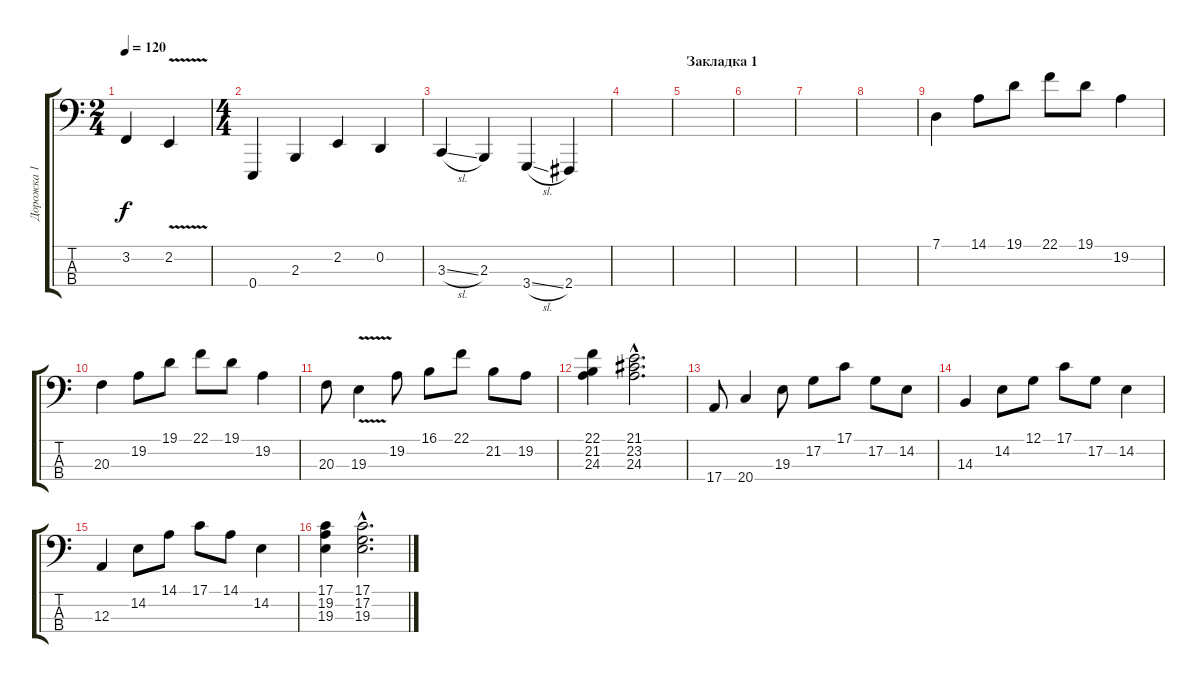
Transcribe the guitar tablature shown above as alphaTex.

\track ("Дорожка 1" "Дорожка 1") {instrument lead2sawtooth}
\staff {score tabs}
\tuning (G2 D2 A1 E1) {hide}
\ts (2 4)
\tempo 120
\clef f4
\ks c
3.2.4{dy f} 2.2{v}.4 |
\ts (4 4)
0.4.4 2.3.4 2.2.4 0.2.4 |
3.3{sl}.4 2.3.4 3.4{sl}.4 2.4.4 |
|
\section ("" "Закладка 1")
|
|
|
|
7.1.4 14.1.8 19.1.8 22.1.8 19.1.8 19.2.4 |
20.3.4 19.2.8 19.1.8 22.1.8 19.1.8 19.2.4 |
20.3.8 19.3{v}.4 19.2.8 16.1.8 22.1.8 21.2.8 19.2.8 |
(22.1 21.2 24.3).4 (21.1{hac} 23.2{hac} 24.3{hac}).2{d} |
17.4.8 20.4.4 19.3.8 17.2.8 17.1.8 17.2.8 14.2.8 |
14.3.4 14.2.8 12.1.8 17.1.8 17.2.8 14.2.4 |
12.3.4 14.2.8 14.1.8 17.1.8 14.1.8 14.2.4 |
(17.1 19.2 19.3).4 (17.1{hac} 17.2{hac} 19.3{hac}).2{d}
